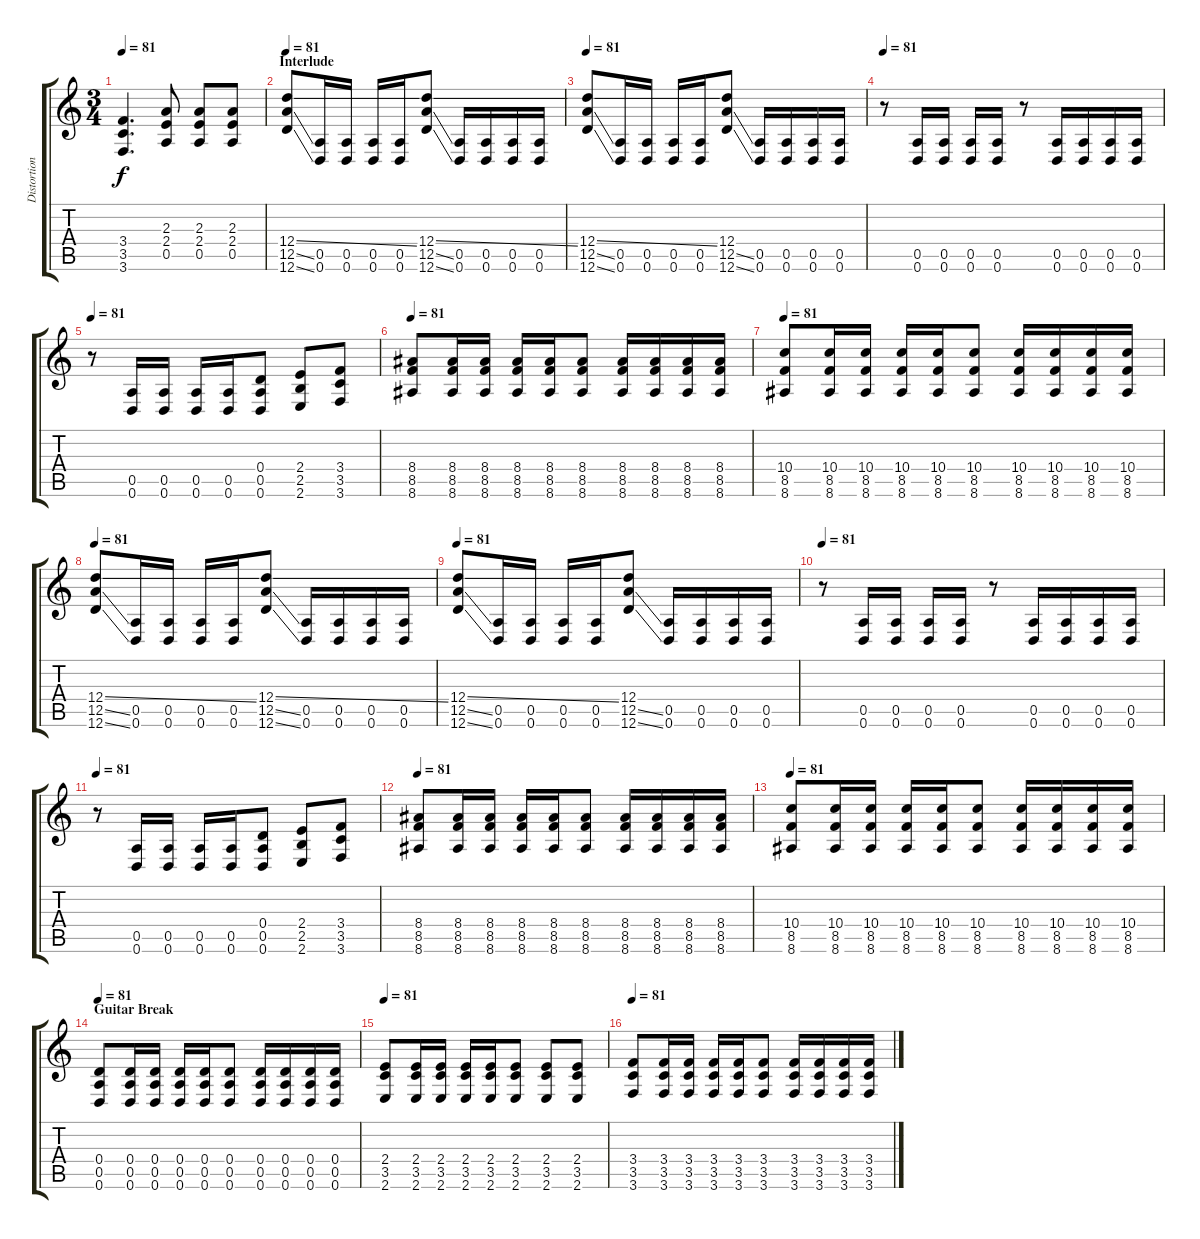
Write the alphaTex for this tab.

\track ("Distortion Guitar" "Distortion") {instrument distortionguitar}
\staff {score tabs}
\tuning (E4 B3 G3 D3 A2 D2) {hide}
\ts (3 4)
\tempo 81
\clef g2
\ks c
(3.4 3.5 3.6).4{d dy f} (2.3 2.4 0.5).8 (2.3 2.4 0.5).8 (2.3 2.4 0.5).8 |
\section ("" "Interlude")
\tempo 81
(12.4{ss} 12.5{ss} 12.6{ss}).8 (0.5 0.6).16 (0.5 0.6).16 (0.5 0.6).16 (0.5 0.6).16 (12.4{ss} 12.5{ss} 12.6{ss}).8 (0.5 0.6).16 (0.5 0.6).16 (0.5 0.6).16 (0.5 0.6).16 |
\tempo 81
(12.4{ss} 12.5{ss} 12.6{ss}).8 (0.5 0.6).16 (0.5 0.6).16 (0.5 0.6).16 (0.5 0.6).16 (12.4 12.5{ss} 12.6{ss}).8 (0.5 0.6).16 (0.5 0.6).16 (0.5 0.6).16 (0.5 0.6).16 |
\tempo 81
r.8 (0.5 0.6).16 (0.5 0.6).16 (0.5 0.6).16 (0.5 0.6).16 r.8 (0.5 0.6).16 (0.5 0.6).16 (0.5 0.6).16 (0.5 0.6).16 |
\tempo 81
r.8 (0.5 0.6).16 (0.5 0.6).16 (0.5 0.6).16 (0.5 0.6).16 (0.4 0.5 0.6).8 (2.4 2.5 2.6).8 (3.4 3.5 3.6).8 |
\tempo 81
(8.4 8.5 8.6).8 (8.4 8.5 8.6).16 (8.4 8.5 8.6).16 (8.4 8.5 8.6).16 (8.4 8.5 8.6).16 (8.4 8.5 8.6).8 (8.4 8.5 8.6).16 (8.4 8.5 8.6).16 (8.4 8.5 8.6).16 (8.4 8.5 8.6).16 |
\tempo 81
(10.4 8.5 8.6).8 (10.4 8.5 8.6).16 (10.4 8.5 8.6).16 (10.4 8.5 8.6).16 (10.4 8.5 8.6).16 (10.4 8.5 8.6).8 (10.4 8.5 8.6).16 (10.4 8.5 8.6).16 (10.4 8.5 8.6).16 (10.4 8.5 8.6).16 |
\tempo 81
(12.4{ss} 12.5{ss} 12.6{ss}).8 (0.5 0.6).16 (0.5 0.6).16 (0.5 0.6).16 (0.5 0.6).16 (12.4{ss} 12.5{ss} 12.6{ss}).8 (0.5 0.6).16 (0.5 0.6).16 (0.5 0.6).16 (0.5 0.6).16 |
\tempo 81
(12.4{ss} 12.5{ss} 12.6{ss}).8 (0.5 0.6).16 (0.5 0.6).16 (0.5 0.6).16 (0.5 0.6).16 (12.4 12.5{ss} 12.6{ss}).8 (0.5 0.6).16 (0.5 0.6).16 (0.5 0.6).16 (0.5 0.6).16 |
\tempo 81
r.8 (0.5 0.6).16 (0.5 0.6).16 (0.5 0.6).16 (0.5 0.6).16 r.8 (0.5 0.6).16 (0.5 0.6).16 (0.5 0.6).16 (0.5 0.6).16 |
\tempo 81
r.8 (0.5 0.6).16 (0.5 0.6).16 (0.5 0.6).16 (0.5 0.6).16 (0.4 0.5 0.6).8 (2.4 2.5 2.6).8 (3.4 3.5 3.6).8 |
\tempo 81
(8.4 8.5 8.6).8 (8.4 8.5 8.6).16 (8.4 8.5 8.6).16 (8.4 8.5 8.6).16 (8.4 8.5 8.6).16 (8.4 8.5 8.6).8 (8.4 8.5 8.6).16 (8.4 8.5 8.6).16 (8.4 8.5 8.6).16 (8.4 8.5 8.6).16 |
\tempo 81
(10.4 8.5 8.6).8 (10.4 8.5 8.6).16 (10.4 8.5 8.6).16 (10.4 8.5 8.6).16 (10.4 8.5 8.6).16 (10.4 8.5 8.6).8 (10.4 8.5 8.6).16 (10.4 8.5 8.6).16 (10.4 8.5 8.6).16 (10.4 8.5 8.6).16 |
\section ("" "Guitar Break")
\tempo 81
(0.4 0.5 0.6).8 (0.4 0.5 0.6).16 (0.4 0.5 0.6).16 (0.4 0.5 0.6).16 (0.4 0.5 0.6).16 (0.4 0.5 0.6).8 (0.4 0.5 0.6).16 (0.4 0.5 0.6).16 (0.4 0.5 0.6).16 (0.4 0.5 0.6).16 |
\tempo 81
(2.4 3.5 2.6).8 (2.4 3.5 2.6).16 (2.4 3.5 2.6).16 (2.4 3.5 2.6).16 (2.4 3.5 2.6).16 (2.4 3.5 2.6).8 (2.4 3.5 2.6).8 (2.4 3.5 2.6).8 |
\tempo 81
(3.4 3.5 3.6).8 (3.4 3.5 3.6).16 (3.4 3.5 3.6).16 (3.4 3.5 3.6).16 (3.4 3.5 3.6).16 (3.4 3.5 3.6).8 (3.4 3.5 3.6).16 (3.4 3.5 3.6).16 (3.4 3.5 3.6).16 (3.4 3.5 3.6).16
